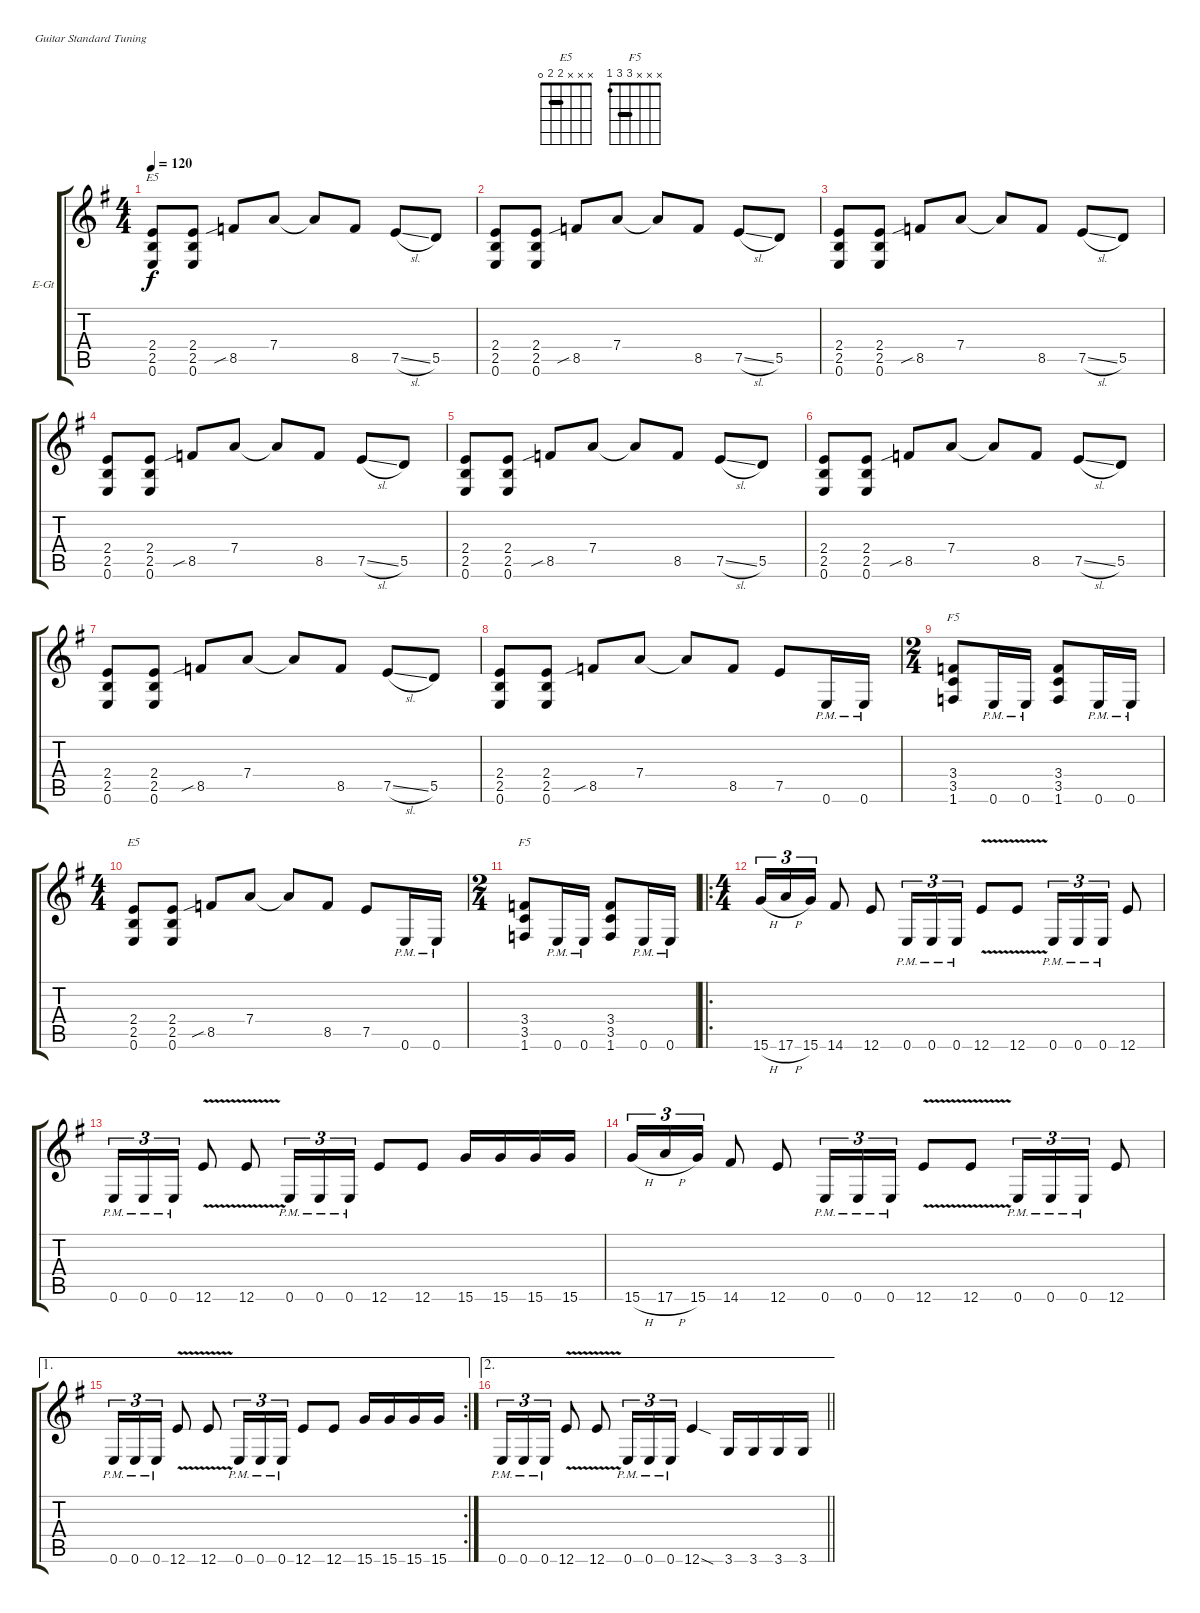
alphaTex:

\defaultSystemsLayout 4
\bracketExtendMode groupsimilarinstruments
\firstSystemTrackNameOrientation horizontal
\otherSystemsTrackNameOrientation horizontal
\track ("Guitar 2" "E-Gt") {instrument distortionguitar}
\staff {score tabs}
\tuning (E4 B3 G3 D3 A2 E2)
\chord ("E5" x x x 2 2 0) {barre 2}
\chord ("F5" x x x 3 3 1) {barre 3}
\ts (4 4)
\tempo 120
\clef g2
\ks g
(2.4 2.5 0.6).8{ch "E5" dy f} (2.4 2.5 0.6).8 8.5{sib}.8 7.4.8 7.4{t}.8 8.5.8 7.5{sl}.8 5.5.8 |
(2.4 2.5 0.6).8 (2.4 2.5 0.6).8 8.5{sib}.8 7.4.8 7.4{t}.8 8.5.8 7.5{sl}.8 5.5.8 |
(2.4 2.5 0.6).8 (2.4 2.5 0.6).8 8.5{sib}.8 7.4.8 7.4{t}.8 8.5.8 7.5{sl}.8 5.5.8 |
(2.4 2.5 0.6).8 (2.4 2.5 0.6).8 8.5{sib}.8 7.4.8 7.4{t}.8 8.5.8 7.5{sl}.8 5.5.8 |
(2.4 2.5 0.6).8 (2.4 2.5 0.6).8 8.5{sib}.8 7.4.8 7.4{t}.8 8.5.8 7.5{sl}.8 5.5.8 |
(2.4 2.5 0.6).8 (2.4 2.5 0.6).8 8.5{sib}.8 7.4.8 7.4{t}.8 8.5.8 7.5{sl}.8 5.5.8 |
(2.4 2.5 0.6).8 (2.4 2.5 0.6).8 8.5{sib}.8 7.4.8 7.4{t}.8 8.5.8 7.5{sl}.8 5.5.8 |
(2.4 2.5 0.6).8 (2.4 2.5 0.6).8 8.5{sib}.8 7.4.8 7.4{t}.8 8.5.8 7.5.8 0.6{pm}.16 0.6{pm}.16 |
\ts (2 4)
(1.6 3.5 3.4).8{ch "F5"} 0.6{pm}.16 0.6{pm}.16 (1.6 3.5 3.4).8 0.6{pm}.16 0.6{pm}.16 |
\ts (4 4)
(2.4 2.5 0.6).8{ch "E5"} (2.4 2.5 0.6).8 8.5{sib}.8 7.4.8 7.4{t}.8 8.5.8 7.5.8 0.6{pm}.16 0.6{pm}.16 |
\ts (2 4)
(1.6 3.5 3.4).8{ch "F5"} 0.6{pm}.16 0.6{pm}.16 (1.6 3.5 3.4).8 0.6{pm}.16 0.6{pm}.16 |
\ro
\ts (4 4)
15.6{h}.16{tu (3 2)} 17.6{h}.16{tu (3 2)} 15.6.16{tu (3 2)} 14.6.8 12.6.8 0.6{pm}.16{tu (3 2)} 0.6{pm}.16{tu (3 2)} 0.6{pm}.16{tu (3 2)} 12.6{v}.8 12.6{v}.8 0.6{pm}.16{tu (3 2)} 0.6{pm}.16{tu (3 2)} 0.6{pm}.16{tu (3 2)} 12.6.8 |
0.6{pm}.16{tu (3 2)} 0.6{pm}.16{tu (3 2)} 0.6{pm}.16{tu (3 2)} 12.6{v}.8 12.6{v}.8 0.6{pm}.16{tu (3 2)} 0.6{pm}.16{tu (3 2)} 0.6{pm}.16{tu (3 2)} 12.6.8 12.6.8 15.6.16 15.6.16 15.6.16 15.6.16 |
15.6{h}.16{tu (3 2)} 17.6{h}.16{tu (3 2)} 15.6.16{tu (3 2)} 14.6.8 12.6.8 0.6{pm}.16{tu (3 2)} 0.6{pm}.16{tu (3 2)} 0.6{pm}.16{tu (3 2)} 12.6{v}.8 12.6{v}.8 0.6{pm}.16{tu (3 2)} 0.6{pm}.16{tu (3 2)} 0.6{pm}.16{tu (3 2)} 12.6.8 |
\ae 1
\rc 2
0.6{pm}.16{tu (3 2)} 0.6{pm}.16{tu (3 2)} 0.6{pm}.16{tu (3 2)} 12.6{v}.8 12.6{v}.8 0.6{pm}.16{tu (3 2)} 0.6{pm}.16{tu (3 2)} 0.6{pm}.16{tu (3 2)} 12.6.8 12.6.8 15.6.16 15.6.16 15.6.16 15.6.16 |
\ae 2
\barLineRight lightlight
0.6{pm}.16{tu (3 2)} 0.6{pm}.16{tu (3 2)} 0.6{pm}.16{tu (3 2)} 12.6{v}.8 12.6{v}.8 0.6{pm}.16{tu (3 2)} 0.6{pm}.16{tu (3 2)} 0.6{pm}.16{tu (3 2)} 12.6{sod}.4 3.6.16 3.6.16 3.6.16 3.6.16
